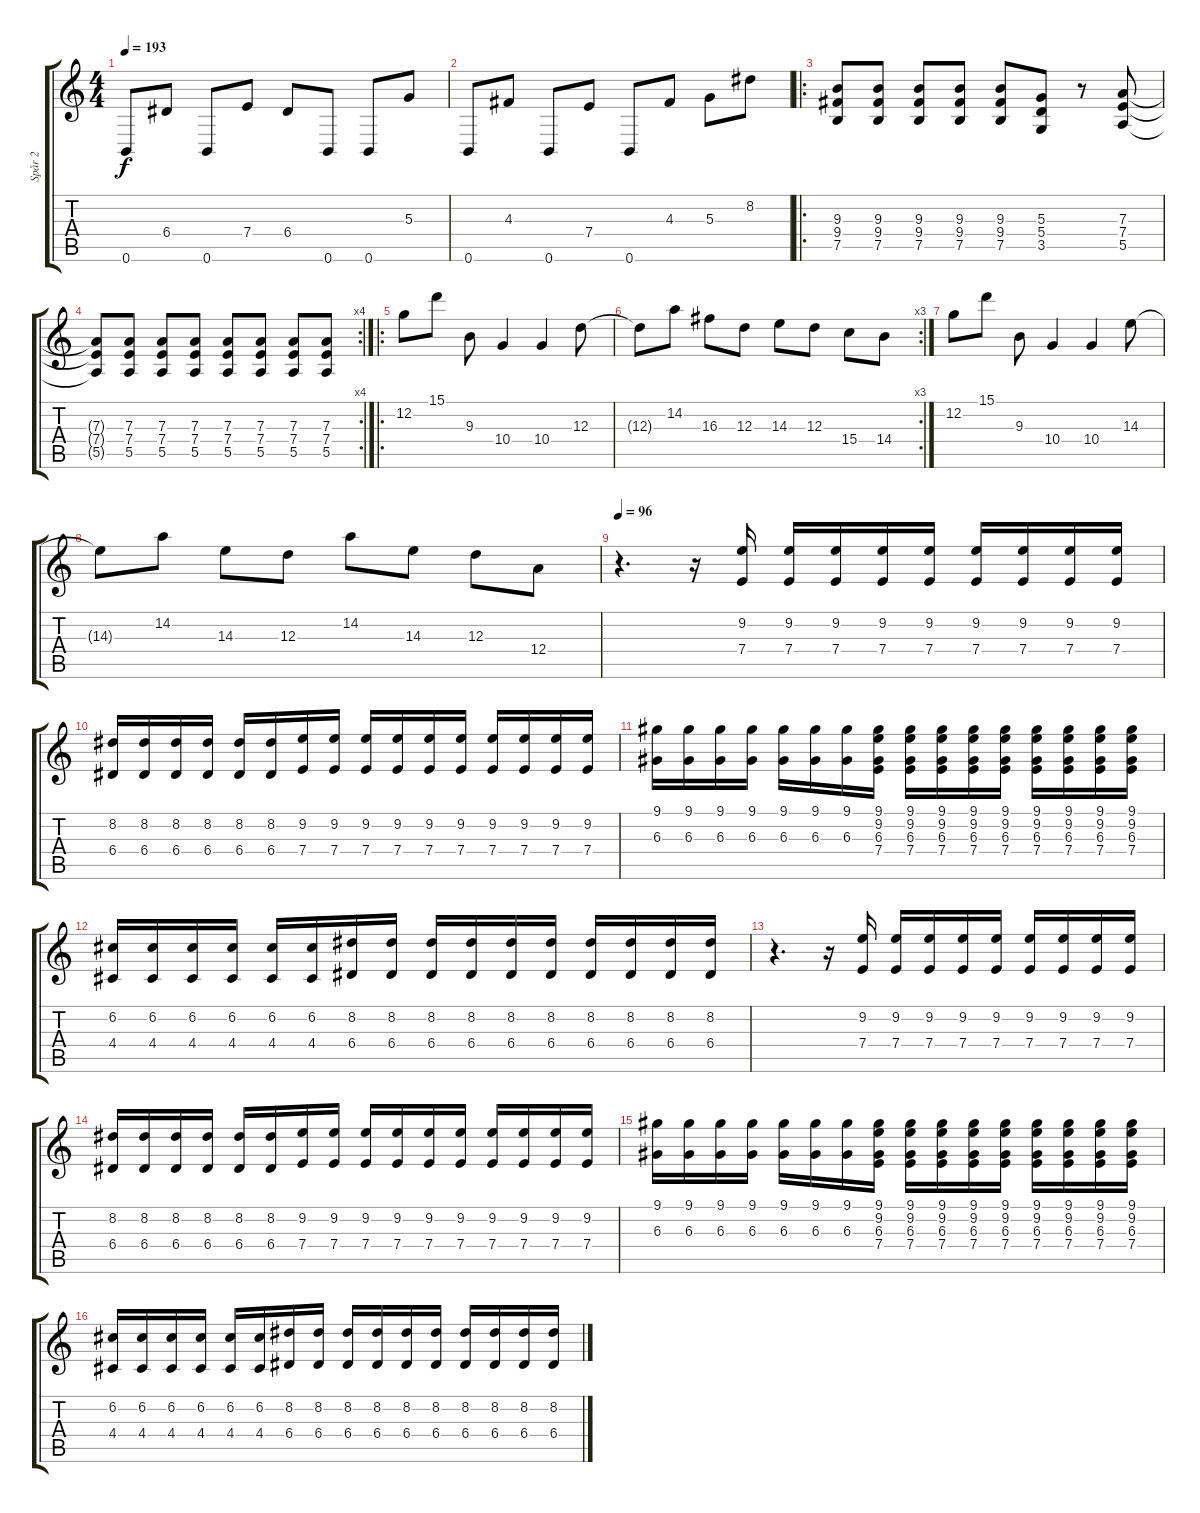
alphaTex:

\track ("Spår 2" "Spår 2") {instrument distortionguitar}
\staff {score tabs}
\tuning (B3 G3 D3 A2 E2 B1) {hide}
\ts (4 4)
\tempo 193
\clef g2
\ks c
0.6.8{dy f} 6.4.8 0.6.8 7.4.8 6.4.8 0.6.8 0.6.8 5.3.8 |
0.6.8 4.3.8 0.6.8 7.4.8 0.6.8 4.3.8 5.3.8 8.2.8 |
\ro
(9.3 9.4 7.5).8 (9.3 9.4 7.5).8 (9.3 9.4 7.5).8 (9.3 9.4 7.5).8 (9.3 9.4 7.5).8 (5.3 5.4 3.5).8 r.8 (7.3 7.4 5.5).8 |
\rc 4
(7.3{t} 7.4{t} 5.5{t}).8 (7.3 7.4 5.5).8 (7.3 7.4 5.5).8 (7.3 7.4 5.5).8 (7.3 7.4 5.5).8 (7.3 7.4 5.5).8 (7.3 7.4 5.5).8 (7.3 7.4 5.5).8 |
\ro
12.2.8 15.1.8 9.3.8 10.4.4 10.4.4 12.3.8 |
\rc 3
12.3{t}.8 14.2.8 16.3.8 12.3.8 14.3.8 12.3.8 15.4.8 14.4.8 |
12.2.8 15.1.8 9.3.8 10.4.4 10.4.4 14.3.8 |
14.3{t}.8 14.2.8 14.3.8 12.3.8 14.2.8 14.3.8 12.3.8 12.4.8 |
\tempo 96
r.4{d} r.16 (9.2 7.4).16 (9.2 7.4).16 (9.2 7.4).16 (9.2 7.4).16 (9.2 7.4).16 (9.2 7.4).16 (9.2 7.4).16 (9.2 7.4).16 (9.2 7.4).16 |
(8.2 6.4).16 (8.2 6.4).16 (8.2 6.4).16 (8.2 6.4).16 (8.2 6.4).16 (8.2 6.4).16 (9.2 7.4).16 (9.2 7.4).16 (9.2 7.4).16 (9.2 7.4).16 (9.2 7.4).16 (9.2 7.4).16 (9.2 7.4).16 (9.2 7.4).16 (9.2 7.4).16 (9.2 7.4).16 |
(9.1 6.3).16 (9.1 6.3).16 (9.1 6.3).16 (9.1 6.3).16 (9.1 6.3).16 (9.1 6.3).16 (9.1 6.3).16 (9.1 9.2 6.3 7.4).16 (9.1 9.2 6.3 7.4).16 (9.1 9.2 6.3 7.4).16 (9.1 9.2 6.3 7.4).16 (9.1 9.2 6.3 7.4).16 (9.1 9.2 6.3 7.4).16 (9.1 9.2 6.3 7.4).16 (9.1 9.2 6.3 7.4).16 (9.1 9.2 6.3 7.4).16 |
(6.2 4.4).16 (6.2 4.4).16 (6.2 4.4).16 (6.2 4.4).16 (6.2 4.4).16 (6.2 4.4).16 (8.2 6.4).16 (8.2 6.4).16 (8.2 6.4).16 (8.2 6.4).16 (8.2 6.4).16 (8.2 6.4).16 (8.2 6.4).16 (8.2 6.4).16 (8.2 6.4).16 (8.2 6.4).16 |
r.4{d} r.16 (9.2 7.4).16 (9.2 7.4).16 (9.2 7.4).16 (9.2 7.4).16 (9.2 7.4).16 (9.2 7.4).16 (9.2 7.4).16 (9.2 7.4).16 (9.2 7.4).16 |
(8.2 6.4).16 (8.2 6.4).16 (8.2 6.4).16 (8.2 6.4).16 (8.2 6.4).16 (8.2 6.4).16 (9.2 7.4).16 (9.2 7.4).16 (9.2 7.4).16 (9.2 7.4).16 (9.2 7.4).16 (9.2 7.4).16 (9.2 7.4).16 (9.2 7.4).16 (9.2 7.4).16 (9.2 7.4).16 |
(9.1 6.3).16 (9.1 6.3).16 (9.1 6.3).16 (9.1 6.3).16 (9.1 6.3).16 (9.1 6.3).16 (9.1 6.3).16 (9.1 9.2 6.3 7.4).16 (9.1 9.2 6.3 7.4).16 (9.1 9.2 6.3 7.4).16 (9.1 9.2 6.3 7.4).16 (9.1 9.2 6.3 7.4).16 (9.1 9.2 6.3 7.4).16 (9.1 9.2 6.3 7.4).16 (9.1 9.2 6.3 7.4).16 (9.1 9.2 6.3 7.4).16 |
(6.2 4.4).16 (6.2 4.4).16 (6.2 4.4).16 (6.2 4.4).16 (6.2 4.4).16 (6.2 4.4).16 (8.2 6.4).16 (8.2 6.4).16 (8.2 6.4).16 (8.2 6.4).16 (8.2 6.4).16 (8.2 6.4).16 (8.2 6.4).16 (8.2 6.4).16 (8.2 6.4).16 (8.2 6.4).16
